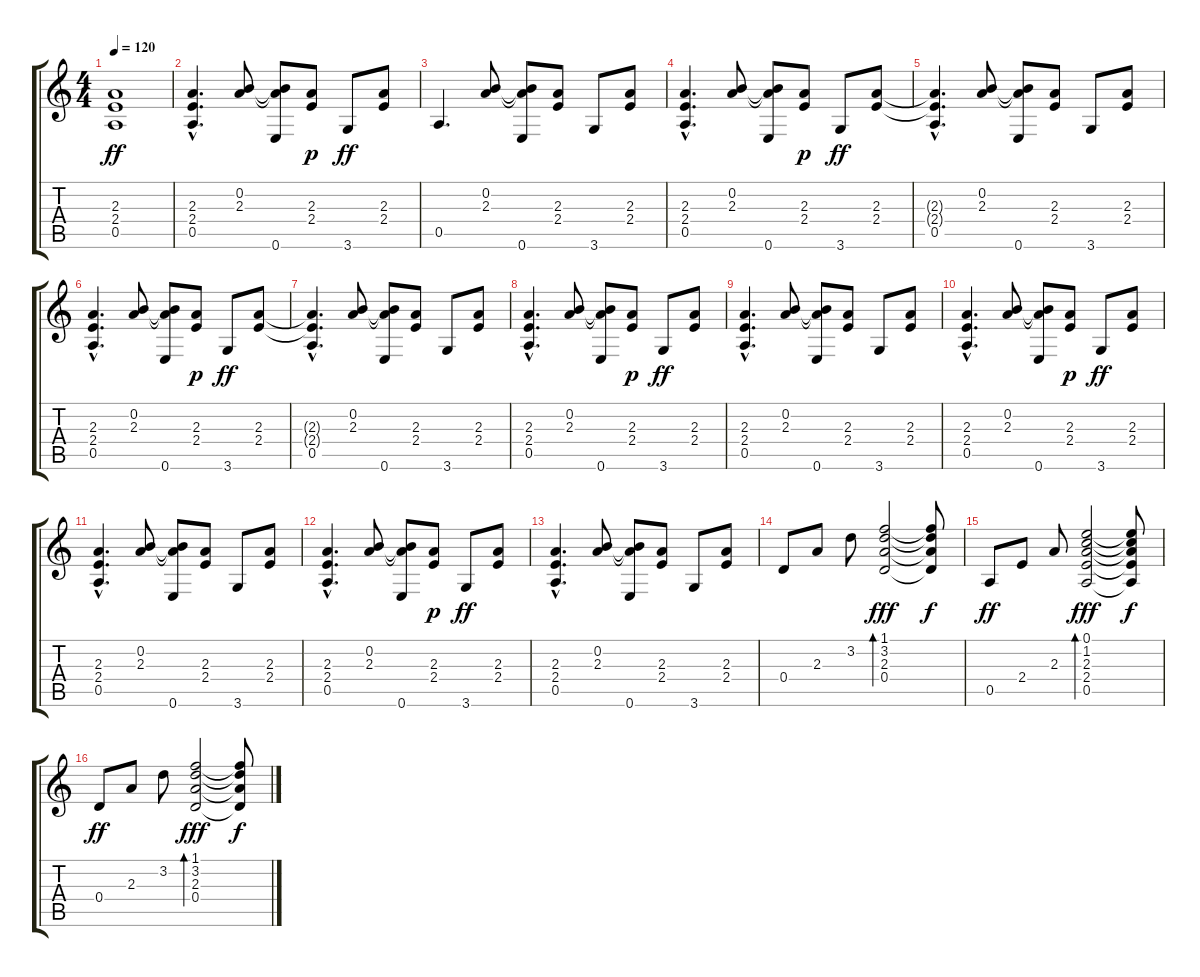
\track "" {instrument acousticguitarsteel}
\staff {score tabs}
\tuning (E4 B3 G3 D3 A2 E2) {hide}
\ts (4 4)
\tempo 120
\clef g2
\ks c
(2.3 2.4 0.5).1{dy ff} |
(2.3{hac} 2.4{hac} 0.5).4{d} (0.2 2.3).8 (0.2{t} 2.3{t} 0.6).8 (2.3 2.4).8{dy p} 3.6.8{dy ff} (2.3 2.4).8 |
0.5.4{d} (0.2 2.3).8 (0.2{t} 2.3{t} 0.6).8 (2.3 2.4).8 3.6.8 (2.3 2.4).8 |
(2.3{hac} 2.4{hac} 0.5).4{d} (0.2 2.3).8 (0.2{t} 2.3{t} 0.6).8 (2.3 2.4).8{dy p} 3.6.8{dy ff} (2.3 2.4).8 |
(2.3{hac t} 2.4{hac t} 0.5).4{d} (0.2 2.3).8 (0.2{t} 2.3{t} 0.6).8 (2.3 2.4).8 3.6.8 (2.3 2.4).8 |
(2.3{hac} 2.4{hac} 0.5).4{d} (0.2 2.3).8 (0.2{t} 2.3{t} 0.6).8 (2.3 2.4).8{dy p} 3.6.8{dy ff} (2.3 2.4).8 |
(2.3{hac t} 2.4{hac t} 0.5).4{d} (0.2 2.3).8 (0.2{t} 2.3{t} 0.6).8 (2.3 2.4).8 3.6.8 (2.3 2.4).8 |
(2.3{hac} 2.4{hac} 0.5).4{d} (0.2 2.3).8 (0.2{t} 2.3{t} 0.6).8 (2.3 2.4).8{dy p} 3.6.8{dy ff} (2.3 2.4).8 |
(2.3{hac} 2.4{hac} 0.5).4{d} (0.2 2.3).8 (0.2{t} 2.3{t} 0.6).8 (2.3 2.4).8 3.6.8 (2.3 2.4).8 |
(2.3{hac} 2.4{hac} 0.5).4{d} (0.2 2.3).8 (0.2{t} 2.3{t} 0.6).8 (2.3 2.4).8{dy p} 3.6.8{dy ff} (2.3 2.4).8 |
(2.3{hac} 2.4{hac} 0.5).4{d} (0.2 2.3).8 (0.2{t} 2.3{t} 0.6).8 (2.3 2.4).8 3.6.8 (2.3 2.4).8 |
(2.3{hac} 2.4{hac} 0.5).4{d} (0.2 2.3).8 (0.2{t} 2.3{t} 0.6).8 (2.3 2.4).8{dy p} 3.6.8{dy ff} (2.3 2.4).8 |
(2.3{hac} 2.4{hac} 0.5).4{d} (0.2 2.3).8 (0.2{t} 2.3{t} 0.6).8 (2.3 2.4).8 3.6.8 (2.3 2.4).8 |
0.4.8 2.3.8 3.2.8 (1.1 3.2 2.3 0.4).2{bd 240 dy fff} (1.1{t} 3.2{t} 2.3{t} 0.4{t}).8{dy f} |
0.5.8{dy ff} 2.4.8 2.3.8 (0.1 1.2 2.3 2.4 0.5).2{bd 240 dy fff} (0.1{t} 1.2{t} 2.3{t} 2.4{t} 0.5{t}).8{dy f} |
0.4.8{dy ff} 2.3.8 3.2.8 (1.1 3.2 2.3 0.4).2{bd 240 dy fff} (1.1{t} 3.2{t} 2.3{t} 0.4{t}).8{dy f}
